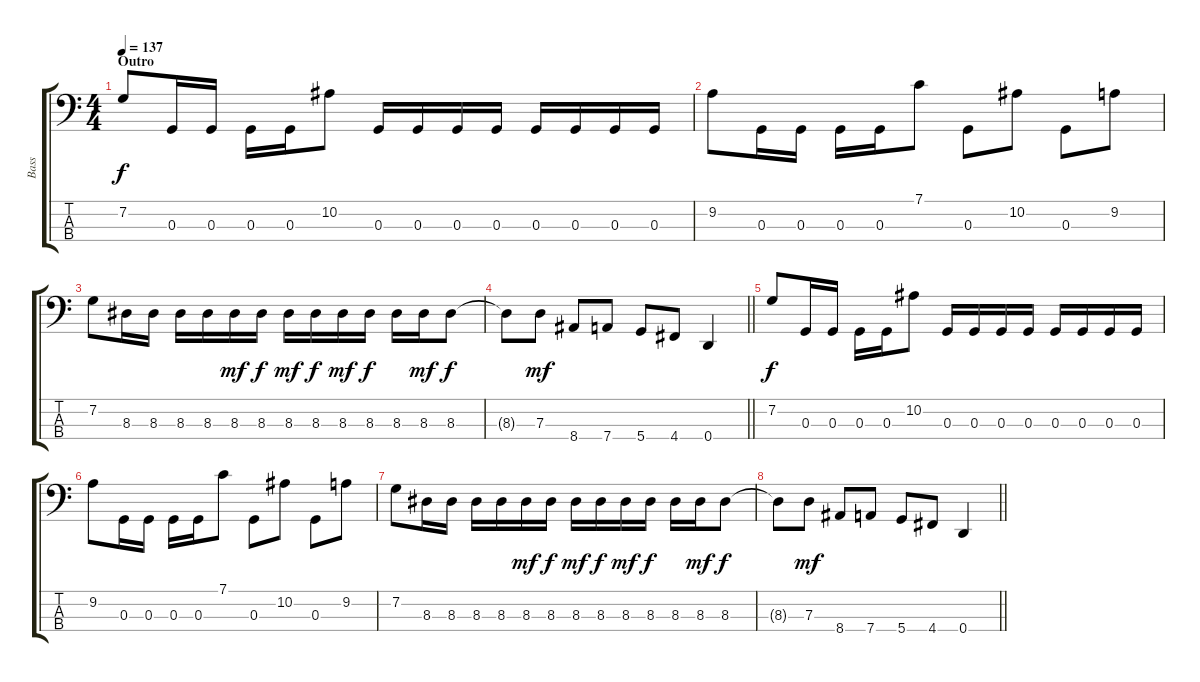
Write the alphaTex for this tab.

\track ("Bass" "Bass") {instrument electricbassfinger}
\staff {score tabs}
\tuning (F2 C2 G1 D1) {hide}
\ts (4 4)
\section ("" "Outro")
\tempo 137
\clef f4
\ks c
7.2.8{dy f} 0.3.16 0.3.16 0.3.16 0.3.16 10.2.8 0.3.16 0.3.16 0.3.16 0.3.16 0.3.16 0.3.16 0.3.16 0.3.16 |
9.2.8 0.3.16 0.3.16 0.3.16 0.3.16 7.1.8 0.3.8 10.2.8 0.3.8 9.2.8 |
7.2.8 8.3.16 8.3.16 8.3.16 8.3.16 8.3.16{dy mf} 8.3.16{dy f} 8.3.16{dy mf} 8.3.16{dy f} 8.3.16{dy mf} 8.3.16{dy f} 8.3.16 8.3.16{dy mf} 8.3.8{dy f} |
\barLineRight lightlight
8.3{t}.8 7.3.8{dy mf} 8.4.8 7.4.8 5.4.8 4.4.8 0.4.4 |
7.2.8{dy f} 0.3.16 0.3.16 0.3.16 0.3.16 10.2.8 0.3.16 0.3.16 0.3.16 0.3.16 0.3.16 0.3.16 0.3.16 0.3.16 |
9.2.8 0.3.16 0.3.16 0.3.16 0.3.16 7.1.8 0.3.8 10.2.8 0.3.8 9.2.8 |
7.2.8 8.3.16 8.3.16 8.3.16 8.3.16 8.3.16{dy mf} 8.3.16{dy f} 8.3.16{dy mf} 8.3.16{dy f} 8.3.16{dy mf} 8.3.16{dy f} 8.3.16 8.3.16{dy mf} 8.3.8{dy f} |
\barLineRight lightlight
8.3{t}.8 7.3.8{dy mf} 8.4.8 7.4.8 5.4.8 4.4.8 0.4.4
